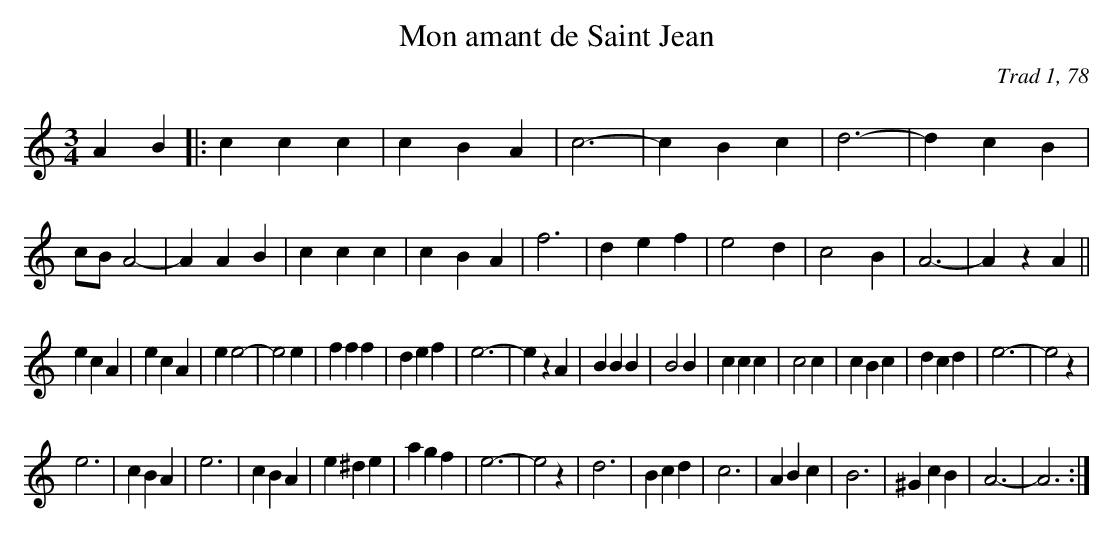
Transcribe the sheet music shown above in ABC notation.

X:1
T:Mon amant de Saint Jean
C:Trad 1, 78
M:3/4
L:1/4
K:C
AB|:ccc|cBA|c3-|cBc|d3-|dcB|c/B/A2-|\
AAB|ccc|cBA|f3|def|e2d|c2B|A3-|AzA||
ecA|ecA|ee2-|e2e|fff|def|e3-|ezA|\
BBB|B2B|ccc|c2c|cBc|dcd|e3-|e2z|
e3|cBA|e3|cBA|e^de|agf|e3-|e2z|\
d3|Bcd|c3|ABc|B3|^GcB|A3-|A3:|
